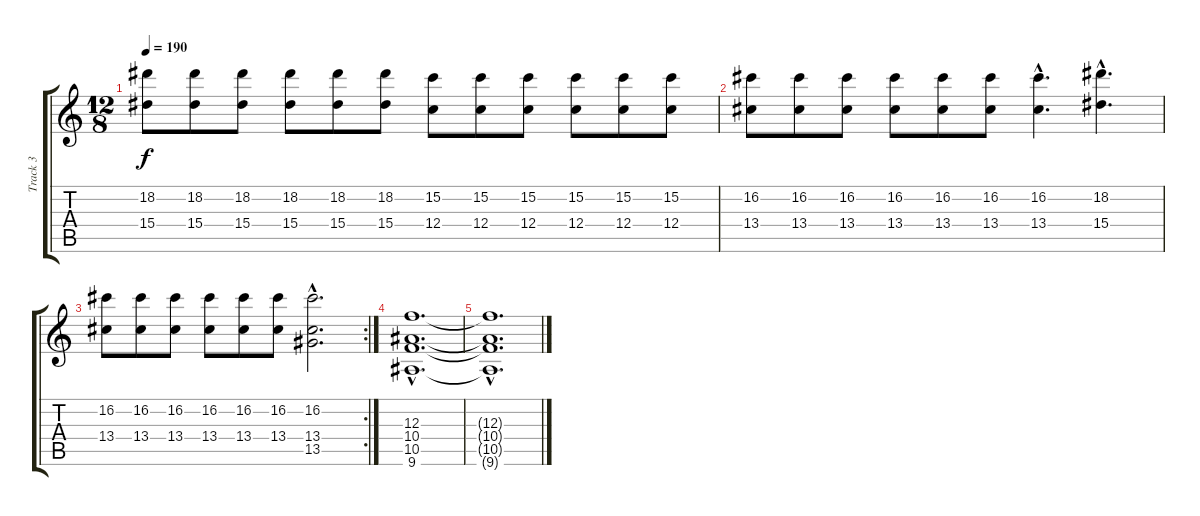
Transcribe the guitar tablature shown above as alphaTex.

\track ("Track 3" "Track 3") {instrument distortionguitar}
\staff {score tabs}
\tuning (D4 A3 F3 C3 G2 Db2) {hide}
\ts (12 8)
\tempo 190
\clef g2
\ks c
(18.2 15.4).8{dy f} (18.2 15.4).8 (18.2 15.4).8 (18.2 15.4).8 (18.2 15.4).8 (18.2 15.4).8 (15.2 12.4).8 (15.2 12.4).8 (15.2 12.4).8 (15.2 12.4).8 (15.2 12.4).8 (15.2 12.4).8 |
(16.2 13.4).8 (16.2 13.4).8 (16.2 13.4).8 (16.2 13.4).8 (16.2 13.4).8 (16.2 13.4).8 (16.2{hac} 13.4{hac}).4{d} (18.2{hac} 15.4{hac}).4{d} |
\rc 2
(16.2 13.4).8 (16.2 13.4).8 (16.2 13.4).8 (16.2 13.4).8 (16.2 13.4).8 (16.2 13.4).8 (16.2{hac} 13.4{hac} 13.5{hac}).2{d} |
(12.3{hac} 10.4{hac} 10.5{hac} 9.6{hac}).1{d} |
(12.3{hac t} 10.4{hac t} 10.5{hac t} 9.6{hac t}).1{d}
